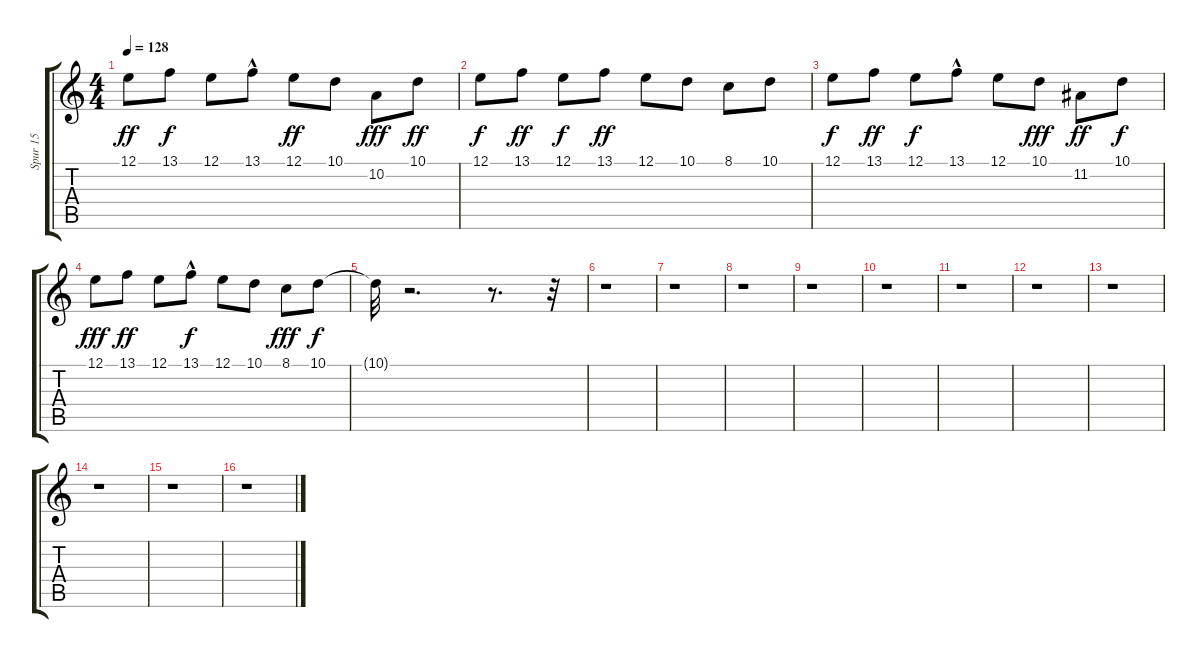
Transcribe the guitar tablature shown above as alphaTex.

\track ("Spur 15" "Spur 15") {instrument ocarina}
\staff {score tabs}
\tuning (E4 B3 G3 D3 A2 E2) {hide}
\ts (4 4)
\tempo 128
\clef g2
\ks c
12.1.8{dy ff} 13.1.8{dy f} 12.1.8 13.1{hac}.8 12.1.8{dy ff} 10.1.8 10.2.8{dy fff} 10.1.8{dy ff} |
12.1.8{dy f} 13.1.8{dy ff} 12.1.8{dy f} 13.1.8{dy ff} 12.1.8 10.1.8 8.1.8 10.1.8 |
12.1.8{dy f} 13.1.8{dy ff} 12.1.8{dy f} 13.1{hac}.8 12.1.8 10.1.8{dy fff} 11.2.8{dy ff} 10.1.8{dy f} |
12.1.8{dy fff} 13.1.8{dy ff} 12.1.8 13.1{hac}.8{dy f} 12.1.8 10.1.8 8.1.8{dy fff} 10.1.8{dy f} |
10.1{t}.32 r.2{d} r.8{d} r.32 |
r.1 |
r.1 |
r.1 |
r.1 |
r.1 |
r.1 |
r.1 |
r.1 |
r.1 |
r.1 |
r.1
